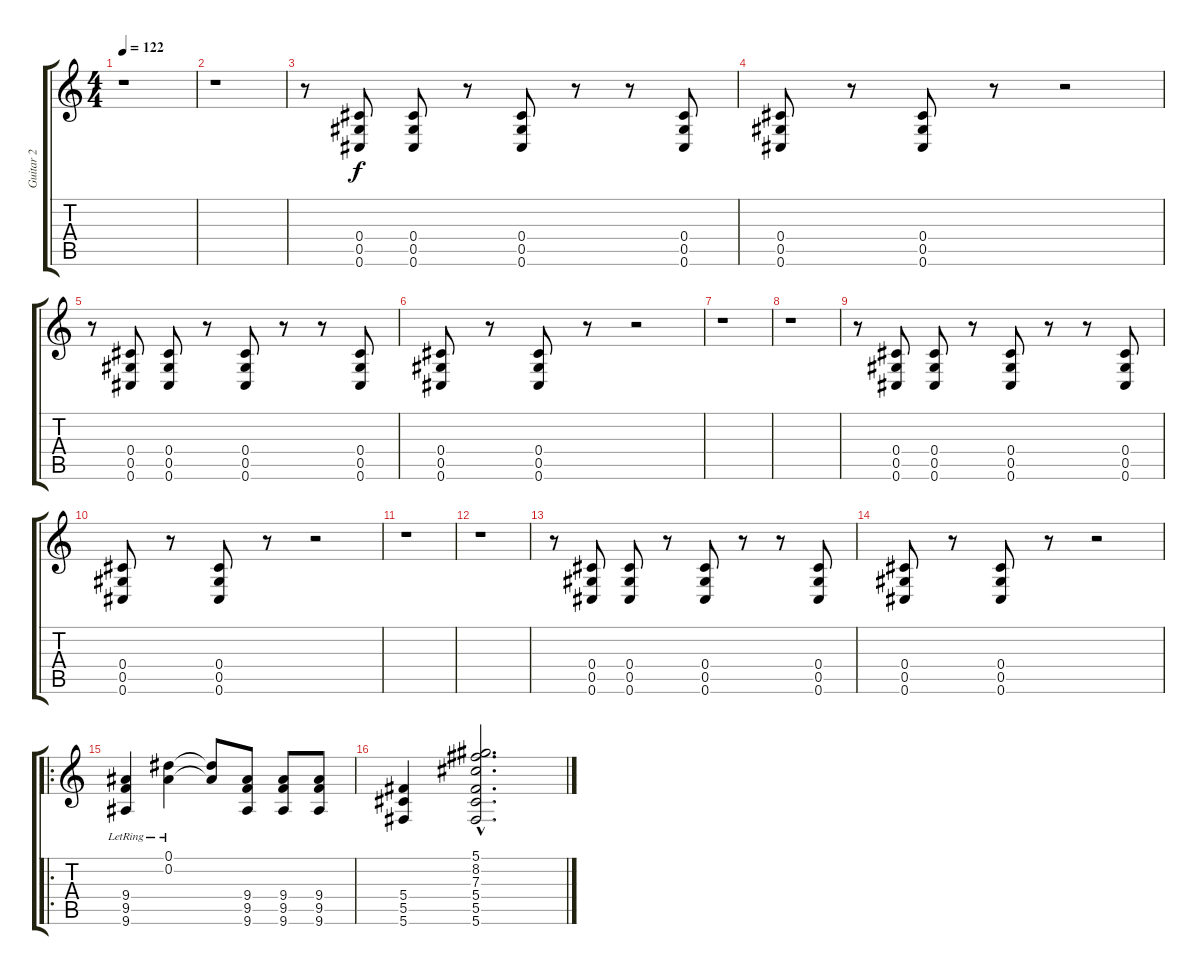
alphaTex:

\track ("Guitar 2" "Guitar 2") {instrument distortionguitar}
\staff {score tabs}
\tuning (Eb4 Bb3 Gb3 Db3 Ab2 Db2) {hide}
\ts (4 4)
\tempo 122
\clef g2
\ks c
r.1{dy f instrument distortionguitar} |
r.1 |
r.8 (0.4 0.5 0.6).8 (0.4 0.5 0.6).8 r.8 (0.4 0.5 0.6).8 r.8 r.8 (0.4 0.5 0.6).8 |
(0.4 0.5 0.6).8 r.8 (0.4 0.5 0.6).8 r.8 r.2 |
r.8 (0.4 0.5 0.6).8 (0.4 0.5 0.6).8 r.8 (0.4 0.5 0.6).8 r.8 r.8 (0.4 0.5 0.6).8 |
(0.4 0.5 0.6).8 r.8 (0.4 0.5 0.6).8 r.8 r.2 |
r.1 |
r.1 |
r.8 (0.4 0.5 0.6).8 (0.4 0.5 0.6).8 r.8 (0.4 0.5 0.6).8 r.8 r.8 (0.4 0.5 0.6).8 |
(0.4 0.5 0.6).8 r.8 (0.4 0.5 0.6).8 r.8 r.2 |
r.1 |
r.1 |
r.8 (0.4 0.5 0.6).8 (0.4 0.5 0.6).8 r.8 (0.4 0.5 0.6).8 r.8 r.8 (0.4 0.5 0.6).8 |
(0.4 0.5 0.6).8 r.8 (0.4 0.5 0.6).8 r.8 r.2 |
\ro
(9.4{lr} 9.5{lr} 9.6{lr}).4 (0.1{lr} 0.2{lr}).4 (0.1{t} 0.2{t}).8 (9.4 9.5 9.6).8 (9.4 9.5 9.6).8 (9.4 9.5 9.6).8 |
(5.4 5.5 5.6).4 (5.1{hac} 8.2{hac} 7.3{hac} 5.4{hac} 5.5{hac} 5.6{hac}).2{d}
